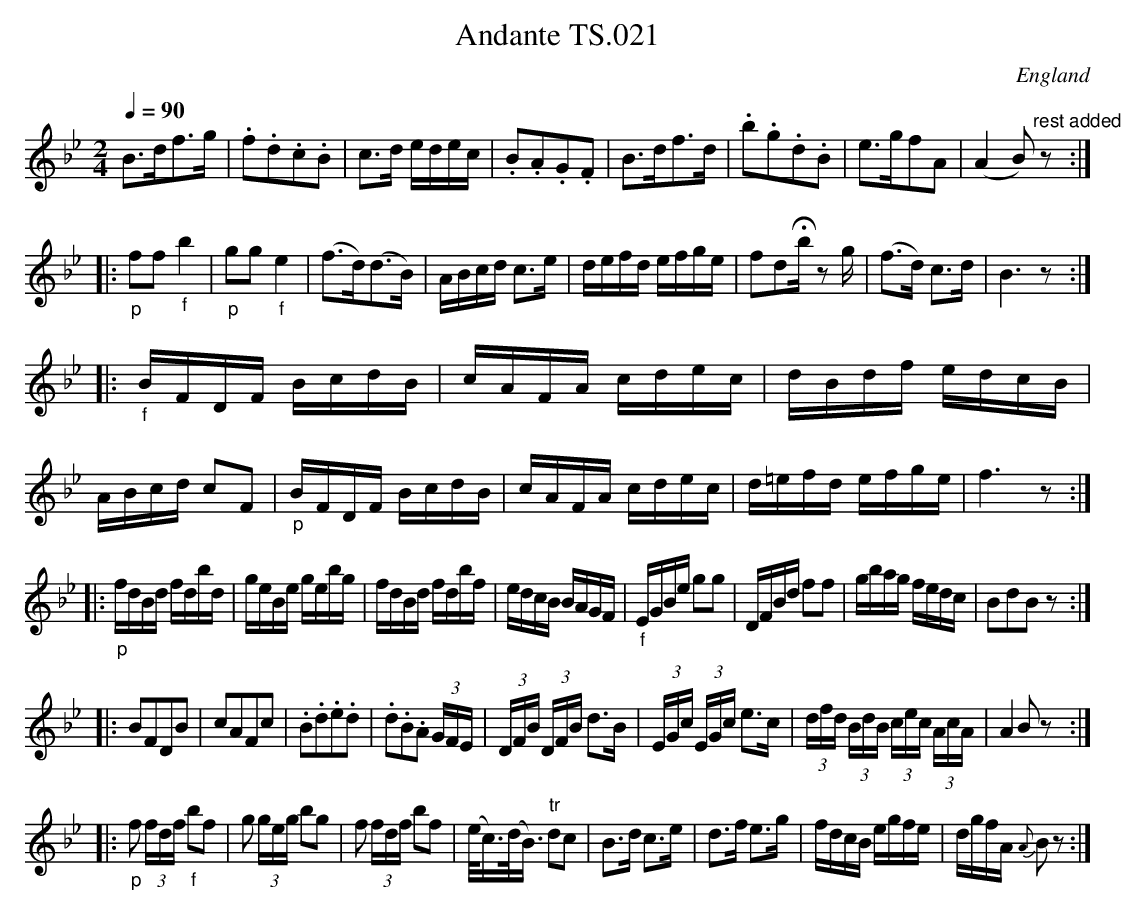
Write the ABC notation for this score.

X:1
T:Andante TS.021
M:2/4
L:1/8
Q:1/4=90
O:England
notC:Prefixed as 'No.9' in MS
K:Bb major
B>df>g|.f.d.c.B|c>d e/d/e/c/|.B.A.G.F|B>df>d|.b.g.d.B|e>gfA|(A2B)"rest added"z:|!
|:"_p"ff"_f"b2|"_p"gg"_f"e2|(f>d)(d>B)|A/B/c/d/ c>e|d/e/f/d/ e/f/g/e/|fdHb/ zg/|(f>d) c>d|B3z:|!
|:"_f"B/F/D/F/ B/c/d/B/|c/A/F/A/ c/d/e/c/|d/B/d/f/ e/d/c/B/|A/B/c/d/ cF|"_p"B/F/D/F/ B/c/d/B/|c/A/F/A/ c/d/e/c/|d/=e/f/d/ e/f/g/e/|f3z:|!
L:1/16
|:"_p"fdBd fdbd|geBe gebg|fdBd fdbf|edcB BAGF|"_f"EGBe g2g2|DFBd f2f2|gbag fedc|B2d2B2z2:|!
|:B2F2D2B2|c2A2F2c2|.B2.d2.e2.d2|.d2.B2.A2 (3GFE|(3DFB (3DFB d2>B2|(3EGc (3EGc e2>c2|(3dfd (3BdB (3cec (3AcA|A4B2z2:|!
|:"_p"f2 (3fdf "_f" b2f2|g2 (3geg b2g2|f2 (3fdf b2f2|(e<c)(d<B) "tr"d2c2|B2>d2 c2>e2|d2>f2 e2>g2|fdcB egfe|dgfA {A}B2z2:|]
